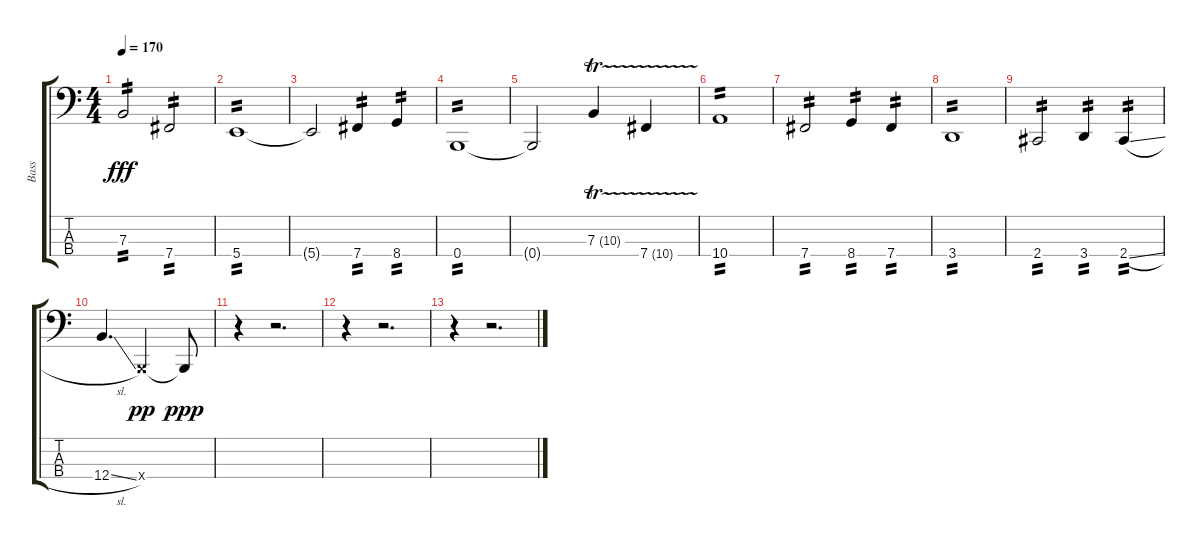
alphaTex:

\track ("Bass" "Bass") {instrument electricbassfinger}
\staff {score tabs}
\tuning (D2 A1 E1 B0) {hide}
\ts (4 4)
\tempo 170
\clef f4
\ks c
7.3.2{tp 2 dy fff} 7.4.2{tp 2} |
5.4.1{tp 2} |
5.4{t}.2 7.4.4{tp 2} 8.4.4{tp 2} |
0.4.1{tp 2} |
0.4{t}.2 7.3{tr (10 32)}.4 7.4{tr (10 32)}.4 |
10.4.1{tp 2} |
7.4.2{tp 2} 8.4.4{tp 2} 7.4.4{tp 2} |
3.4.1{tp 2} |
2.4.2{tp 2} 3.4.4{tp 2} 2.4{sl}.4{tp 2} |
12.4{sl}.4{d} 0.4{x}.2{dy pp} 0.4{t}.8{dy ppp} |
r.4 r.2{d} |
r.4 r.2{d} |
r.4 r.2{d}
